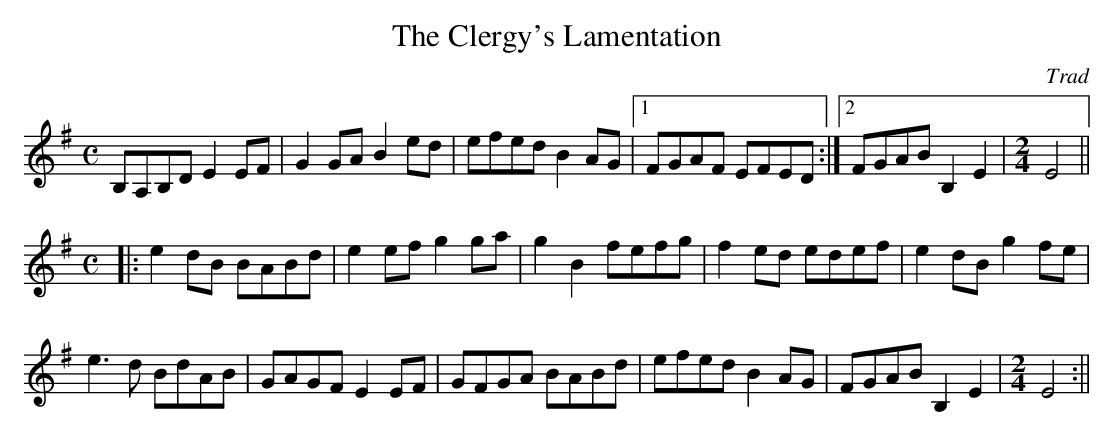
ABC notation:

X:1
T:The Clergy's Lamentation
C:Trad
M:C
K:Em
L:1/8
B,A,B,D E2 EF | G2 GA B2 ed | efed B2 AG |1 FGAF EFED :|2 FGAB B,2 E2|\
M:2/4
L:1/8
E4 ||
M:C
L:1/8
|: e2 dB BABd | e2 ef g2 ga | g2 B2 fefg | f2 ed edef | e2 dB g2 fe |
e3 d BdAB | GAGF E2 EF | GFGA BABd | efed B2 AG | FGAB B,2 E2 |\
M:2/4
L:1/8
E4 :||
